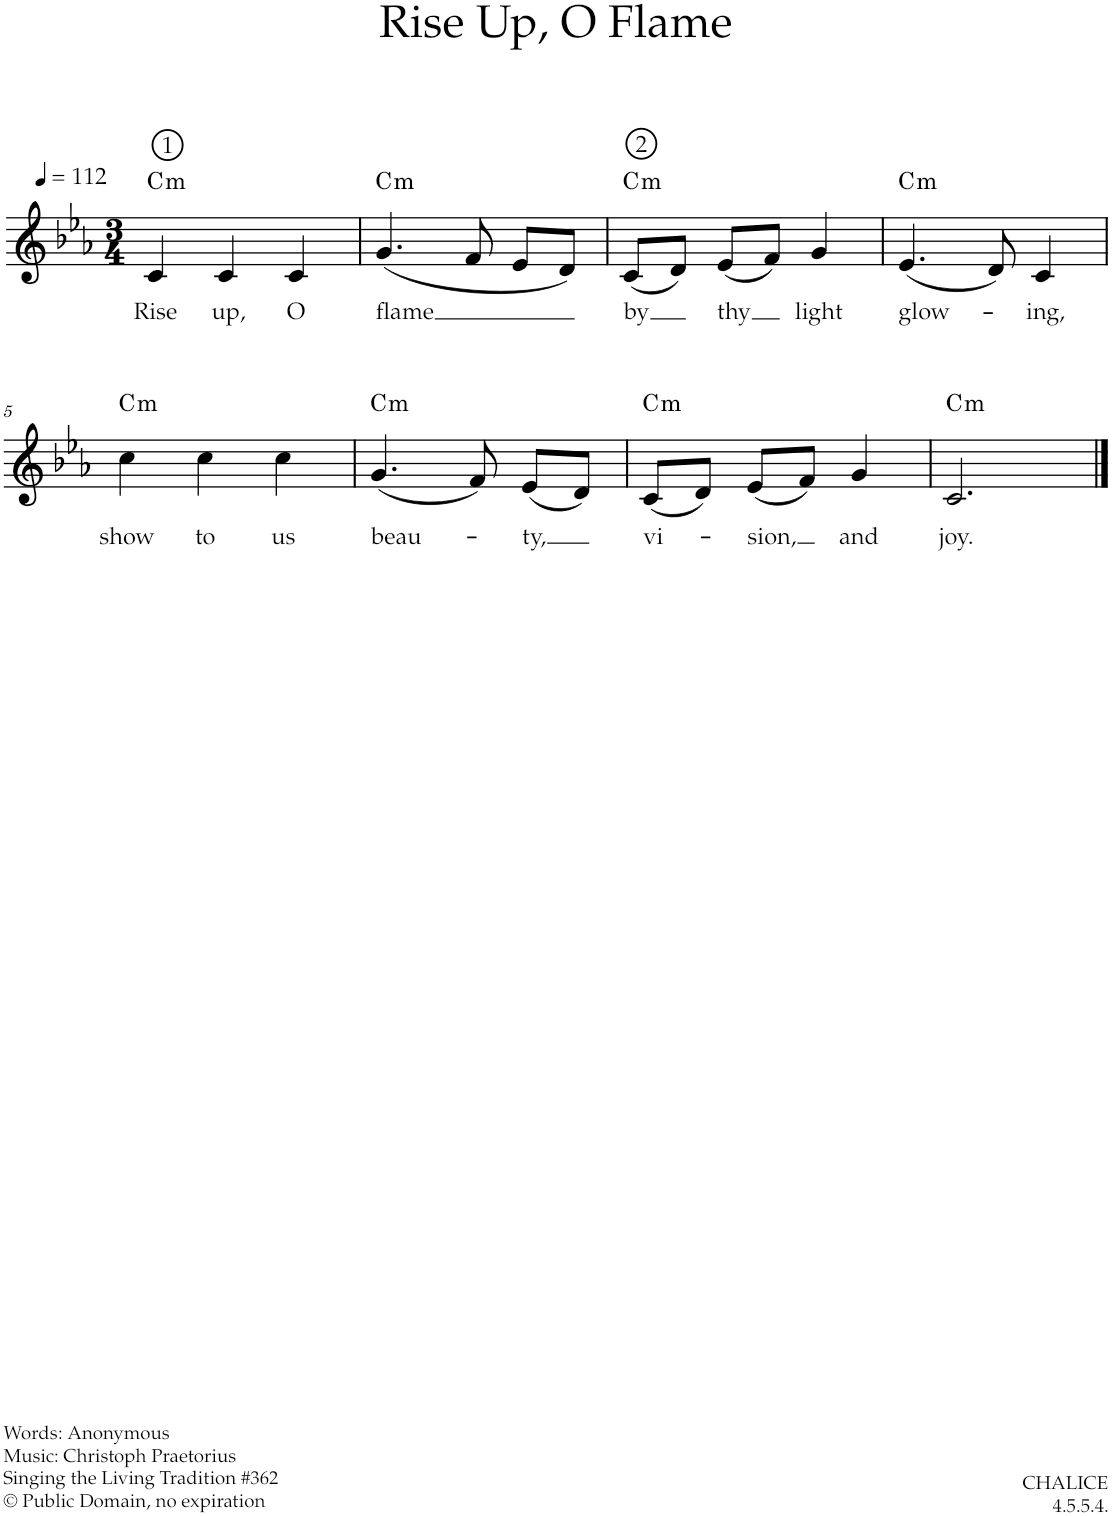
**kern	**text	**harte
*part1	*part1	*part1
*staff1	*staff1	*
*I"Piano	*	*
*I'Pno.	*	*
*clefG2	*	*
*k[b-e-a-]	*	*
*M3/4	*	*
*MM112	*	*
!!LO:REH:place=s1:a:cj:enc=circle:t=1
=1	=1	=1
!	!LO:LY:b	!LO:H:kt=m
4c/	Rise	C:min
!	!LO:LY:b	!
4c/	up,	.
!	!LO:LY:b	!
4c/	O	.
=2	=2	=2
!	!LO:LY:b	!LO:H:kt=m
(4.g/	flame	C:min
8f/	.	.
8e-/L	.	.
8d/J)	.	.
!!LO:REH:place=s1:a:cj:enc=circle:t=2
=3	=3	=3
!	!LO:LY:b	!LO:H:kt=m
(8c/L	by	C:min
8d/J)	.	.
!	!LO:LY:b	!
(8e-/L	thy	.
8f/J)	.	.
!	!LO:LY:b	!
4g/	light	.
=4	=4	=4
!	!LO:LY:b	!LO:H:kt=m
(4.e-/	glow-	C:min
8d/)	.	.
!	!LO:LY:b	!
4c/	-ing,	.
!!LO:LB:g=z
=5	=5	=5
!	!LO:LY:b	!LO:H:kt=m
4cc\	show	C:min
!	!LO:LY:b	!
4cc\	to	.
!	!LO:LY:b	!
4cc\	us	.
=6	=6	=6
!	!LO:LY:b	!LO:H:kt=m
(4.g/	beau-	C:min
8f/)	.	.
!	!LO:LY:b	!
(8e-/L	-ty,	.
8d/J)	.	.
=7	=7	=7
!	!LO:LY:b	!LO:H:kt=m
(8c/L	vi-	C:min
8d/J)	.	.
!	!LO:LY:b	!
(8e-/L	-sion,	.
8f/J)	.	.
!	!LO:LY:b	!
4g/	and	.
=8	=8	=8
!	!LO:LY:b	!LO:H:kt=m
2.c/	joy.	C:min
==	==	==
*-	*-	*-
